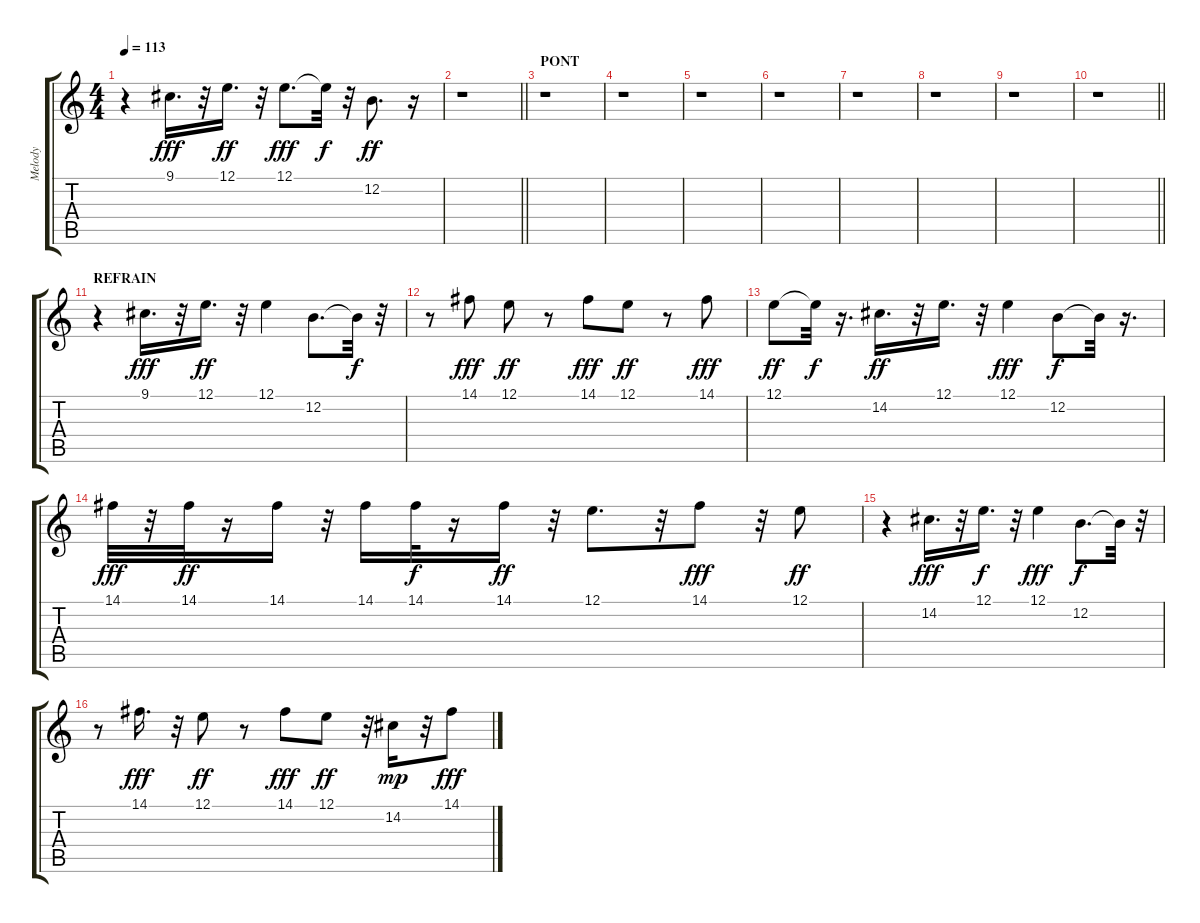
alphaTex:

\track ("Melody" "Melody") {instrument lead6voice}
\staff {score tabs}
\tuning (E4 B3 G3 D3 A2 E2) {hide}
\ts (4 4)
\tempo 113
\clef g2
\ks c
r.4{dy fff} 9.1.16{d} r.32 12.1.16{d dy ff} r.32 12.1.8{d dy fff} 12.1{t}.32{dy f} r.32 12.2.8{d dy ff} r.16 |
\barLineRight lightlight
r.1 |
\section ("" "PONT")
r.1 |
r.1 |
r.1 |
r.1 |
r.1 |
r.1 |
r.1 |
\barLineRight lightlight
r.1 |
\section ("" "REFRAIN")
r.4 9.1.16{d dy fff} r.32 12.1.16{d dy ff} r.32 12.1.4 12.2.8{d} 12.2{t}.32{dy f} r.32 |
r.8 14.1.8{dy fff} 12.1.8{dy ff} r.8 14.1.8{dy fff} 12.1.8{dy ff} r.8 14.1.8{dy fff} |
12.1.8{dy ff} 12.1{t}.32{dy f} r.16{d} 14.2.16{d dy ff} r.32 12.1.16{d} r.32 12.1.4{dy fff} 12.2.8{dy f} 12.2{t}.32 r.16{d} |
14.1.32{dy fff} r.32 14.1.32{dy ff} r.16 14.1.16 r.32 14.1.16 14.1.32{dy f} r.16 14.1.16{dy ff} r.32 12.1.8{d} r.32 14.1.8{dy fff} r.32 12.1.8{dy ff} |
r.4 14.2.16{d dy fff} r.32 12.1.16{d dy f} r.32 12.1.4{dy fff} 12.2.8{d dy f} 12.2{t}.32 r.32 |
r.8 14.1.16{d dy fff} r.32 12.1.8{dy ff} r.8 14.1.8{dy fff} 12.1.8{dy ff} r.32 14.2.16{dy mp} r.32 14.1.8{dy fff}
